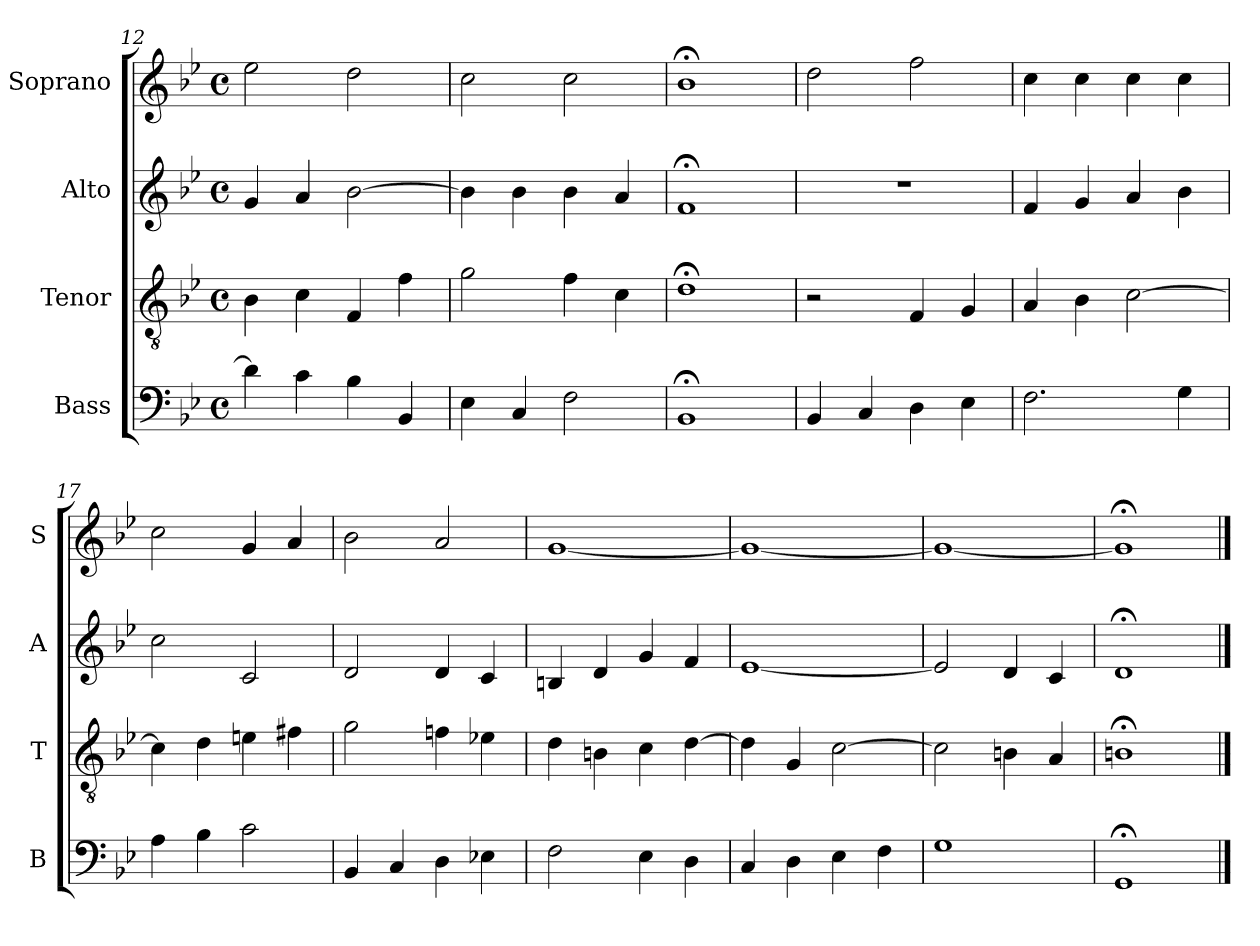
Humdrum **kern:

**kern	**kern	**kern	**kern
*part4	*part3	*part2	*part1
*staff4	*staff3	*staff2	*staff1
*I"Bass	*I"Tenor	*I"Alto	*I"Soprano
*I'B	*I'T	*I'A	*I'S
*clefF4	*clefGv2	*clefG2	*clefG2
*k[b-e-]	*k[b-e-]	*k[b-e-]	*k[b-e-]
*g:	*g:	*g:	*g:
*M4/4	*M4/4	*M4/4	*M4/4
*met(c)	*met(c)	*met(c)	*met(c)
=12	=12	=12	=12
4d]	4B-	4g	2ee-
4c	4c	4a	.
4B-	4F	[2b-	2dd
4BB-	4f	.	.
=13	=13	=13	=13
4E-	2g	4b-]	2cc
4C	.	4b-	.
2F	4f	4b-	2cc
.	4c	4a	.
=14	=14	=14	=14
1BB-;<	1d;<	1f;<	1b-;<
=15	=15	=15	=15
4BB-	2r	1r	2dd
4C	.	.	.
4D	4F	.	2ff
4E-	4G	.	.
=16	=16	=16	=16
2.F	4A	4f	4cc
.	4B-	4g	4cc
.	[2c	4a	4cc
4G	.	4b-	4cc
=17	=17	=17	=17
4A	4c]	2cc	2cc
4B-	4d	.	.
2c	4en	2c	4g
.	4f#X	.	4a
=18	=18	=18	=18
4BB-	2g	2d	2b-
4C	.	.	.
4D	4fn	4d	2a
4E-X	4e-X	4c	.
=19	=19	=19	=19
2F	4d	4Bn	[1g
.	4Bn	4d	.
4E-	4c	4g	.
4D	[4d	4f	.
=20	=20	=20	=20
4C	4d]	[1e-	1g_
4D	4G	.	.
4E-	[2c	.	.
4F	.	.	.
=21	=21	=21	=21
1Gi	2ci]	2e-i]	1gi_
.	4Bn	4d	.
.	4A	4c	.
=22	=22	=22	=22
1GG;<	1Bn;<	1d;<	1g;<]
==	==	==	==
*-	*-	*-	*-
